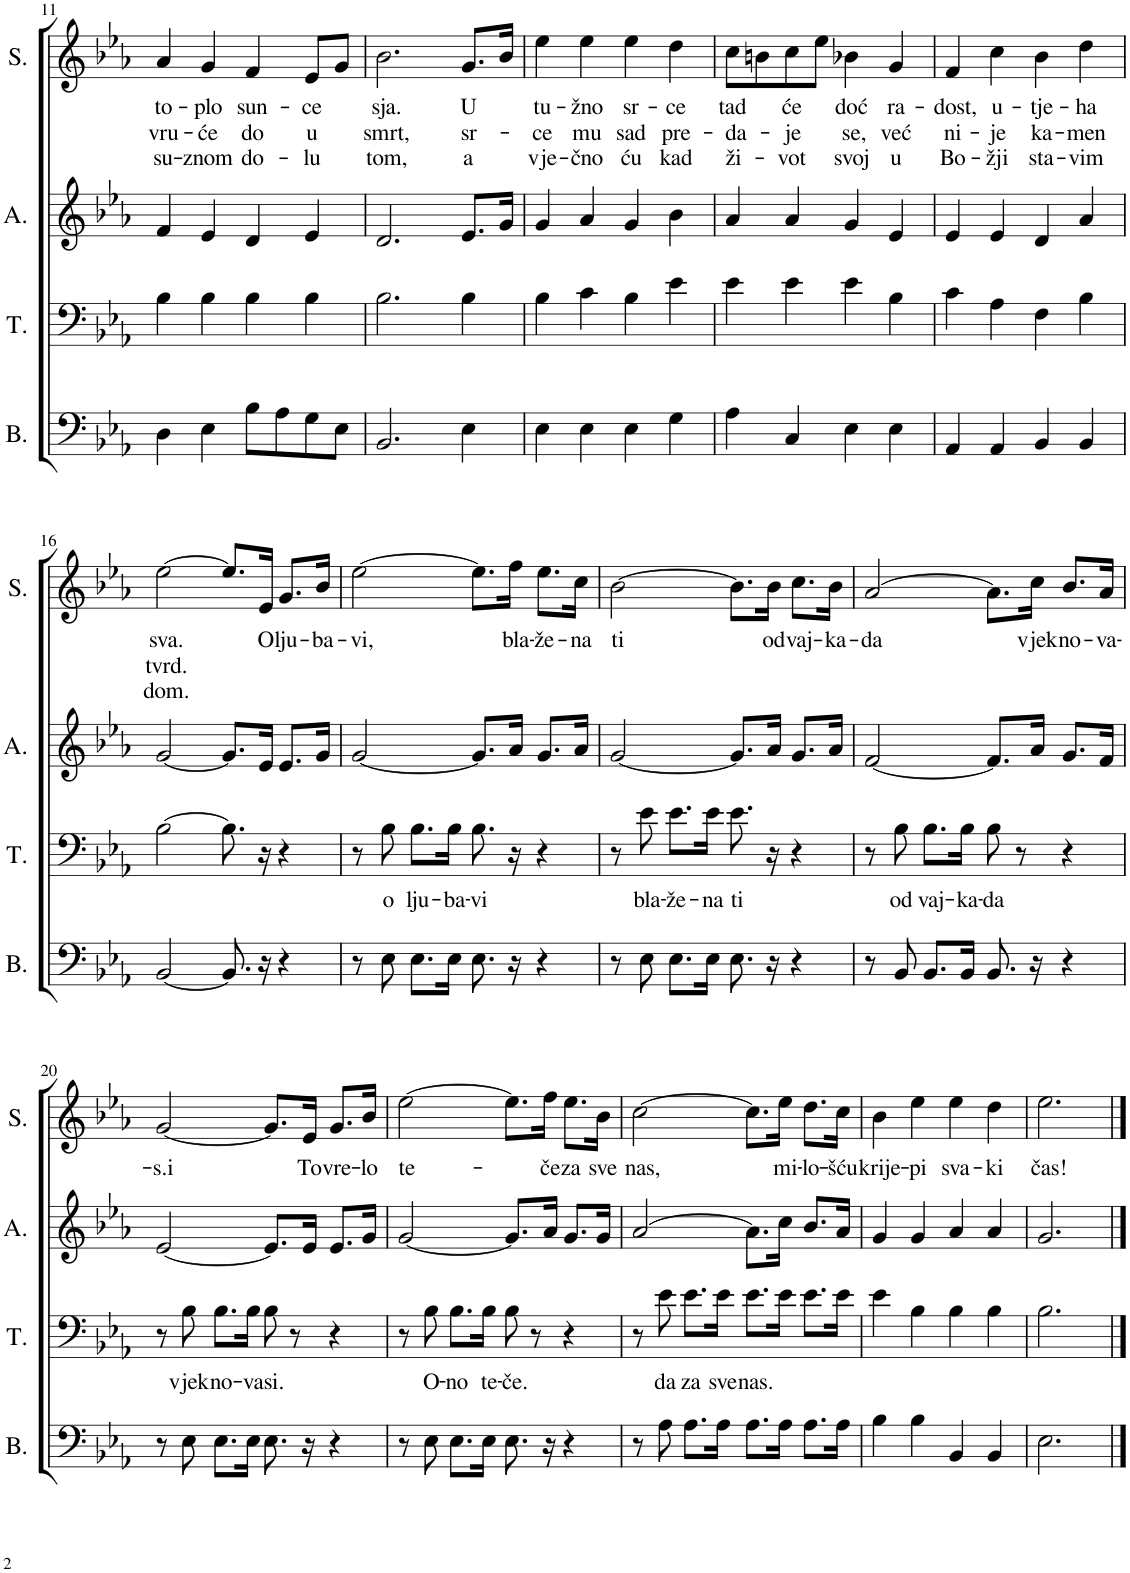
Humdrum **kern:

**kern	**kern	**text	**kern	**kern	**text	**text	**text
*part4	*part3	*part3	*part2	*part1	*part1	*part1	*part1
*staff4	*staff3	*staff3	*staff2	*staff1	*staff1	*staff1	*staff1
*I"Bass	*I"Tenor	*	*I"Alto	*I"Soprano	*	*	*
*I'B.	*I'T.	*	*I'A.	*I'S.	*	*	*
!!LO:PB:g=z
*clefF4	*clefF4	*	*clefG2	*clefG2	*	*	*
*k[b-e-a-]	*k[b-e-a-]	*	*k[b-e-a-]	*k[b-e-a-]	*	*	*
*M4/4	*M4/4	*	*M4/4	*M4/4	*	*	*
*met(c)	*met(c)	*	*met(c)	*met(c)	*	*	*
=11	=11	=11	=11	=11	=11	=11	=11
!	!	!	!	!	!LO:LY:b	!LO:LY:b	!LO:LY:b
4D\	4B-\	.	4f/	4a-/	to-	vru-	su-
!	!	!	!	!	!LO:LY:b	!LO:LY:b	!LO:LY:b
4E-\	4B-\	.	4e-/	4g/	-plo	-će	-znom
!	!	!	!	!	!LO:LY:b	!LO:LY:b	!LO:LY:b
8B-\L	4B-\	.	4d/	4f/	sun-	do	do-
8A-\	.	.	.	.	.	.	.
!	!	!	!	!	!LO:LY:b	!LO:LY:b	!LO:LY:b
8G\	4B-\	.	4e-/	8e-/L	-ce	u	lu
8E-\J	.	.	.	8g/J	.	.	.
=12	=12	=12	=12	=12	=12	=12	=12
!	!	!	!	!	!LO:LY:b	!LO:LY:b	!LO:LY:b
2.BB-/	2.B-\	.	2.d/	2.b-\	sja.	smrt,	tom,
!	!	!	!	!	!LO:LY:b	!LO:LY:b	!LO:LY:b
4E-\	4B-\	.	8.e-/L	8.g/L	U	sr-	a
.	.	.	16g/Jk	16b-/Jk	.	.	.
=13	=13	=13	=13	=13	=13	=13	=13
!	!	!	!	!	!LO:LY:b	!LO:LY:b	!LO:LY:b
4E-\	4B-\	.	4g/	4ee-\	tu-	-ce	vje-
!	!	!	!	!	!LO:LY:b	!LO:LY:b	!LO:LY:b
4E-\	4c\	.	4a-/	4ee-\	-žno	mu	-čno
!	!	!	!	!	!LO:LY:b	!LO:LY:b	!LO:LY:b
4E-\	4B-\	.	4g/	4ee-\	sr-	sad	ću
!	!	!	!	!	!LO:LY:b	!LO:LY:b	!LO:LY:b
4G\	4e-\	.	4b-\	4dd\	-ce	pre-	kad
=14	=14	=14	=14	=14	=14	=14	=14
!	!	!	!	!	!LO:LY:b	!LO:LY:b	!LO:LY:b
4A-\	4e-\	.	4a-/	8cc\L	tad	-da-	ži-
.	.	.	.	8bn\	.	.	.
!	!	!	!	!	!LO:LY:b	!LO:LY:b	!LO:LY:b
4C/	4e-\	.	4a-/	8cc\	će	-je	-vot
.	.	.	.	8ee-\J	.	.	.
!	!	!	!	!	!LO:LY:b	!LO:LY:b	!LO:LY:b
4E-\	4e-\	.	4g/	4b-X\	doć	se,	svoj
!	!	!	!	!	!LO:LY:b	!LO:LY:b	!LO:LY:b
4E-\	4B-\	.	4e-/	4g/	ra-	već	u
=15	=15	=15	=15	=15	=15	=15	=15
!	!	!	!	!	!LO:LY:b	!LO:LY:b	!LO:LY:b
4AA-/	4c\	.	4e-/	4f/	-dost,	ni-	Bo-
!	!	!	!	!	!LO:LY:b	!LO:LY:b	!LO:LY:b
4AA-/	4A-\	.	4e-/	4cc\	u-	-je	-žji
!	!	!	!	!	!LO:LY:b	!LO:LY:b	!LO:LY:b
4BB-/	4F\	.	4d/	4b-\	-tje-	ka-	sta-
!	!	!	!	!	!LO:LY:b	!LO:LY:b	!LO:LY:b
4BB-/	4B-\	.	4a-/	4dd\	-ha	-men	-vim
!!LO:LB:g=z
=16	=16	=16	=16	=16	=16	=16	=16
!	!	!	!	!	!LO:LY:b	!LO:LY:b	!LO:LY:b
[2BB-/	[2B-\	.	[2g/	[2ee-\	sva.	tvrd.	dom.
8.BB-/]	8.B-\]	.	8.g/L]	8.ee-/L]	.	.	.
!	!	!	!	!	!LO:LY:b	!	!
16r	16r	.	16e-/Jk	16e-/Jk	O	.	.
!	!	!	!	!	!LO:LY:b	!	!
4r	4r	.	8.e-/L	8.g/L	lju-	.	.
!	!	!	!	!	!LO:LY:b	!	!
.	.	.	16g/Jk	16b-/Jk	-ba-	.	.
=17	=17	=17	=17	=17	=17	=17	=17
!	!	!	!	!	!LO:LY:b	!	!
8r	8r	.	[2g/	[2ee-\	-vi,	.	.
!	!	!LO:LY:b	!	!	!	!	!
8E-\	8B-\	o	.	.	.	.	.
!	!	!LO:LY:b	!	!	!	!	!
8.E-\L	8.B-\L	lju-	.	.	.	.	.
!	!	!LO:LY:b	!	!	!	!	!
16E-\Jk	16B-\Jk	-ba-	.	.	.	.	.
!	!	!LO:LY:b	!	!	!	!	!
8.E-\	8.B-\	-vi	8.g/L]	8.ee-\L]	.	.	.
!	!	!	!	!	!LO:LY:b	!	!
16r	16r	.	16a-/Jk	16ff\Jk	bla-	.	.
!	!	!	!	!	!LO:LY:b	!	!
4r	4r	.	8.g/L	8.ee-\L	-že-	.	.
!	!	!	!	!	!LO:LY:b	!	!
.	.	.	16a-/Jk	16cc\Jk	-na	.	.
=18	=18	=18	=18	=18	=18	=18	=18
!	!	!	!	!	!LO:LY:b	!	!
8r	8r	.	[2g/	[2b-\	ti	.	.
!	!	!LO:LY:b	!	!	!	!	!
8E-\	8e-\	bla-	.	.	.	.	.
!	!	!LO:LY:b	!	!	!	!	!
8.E-\L	8.e-\L	-že-	.	.	.	.	.
!	!	!LO:LY:b	!	!	!	!	!
16E-\Jk	16e-\Jk	-na	.	.	.	.	.
!	!	!LO:LY:b	!	!	!	!	!
8.E-\	8.e-\	ti	8.g/L]	8.b-\L]	.	.	.
!	!	!	!	!	!LO:LY:b	!	!
16r	16r	.	16a-/Jk	16b-\Jk	od	.	.
!	!	!	!	!	!LO:LY:b	!	!
4r	4r	.	8.g/L	8.cc\L	vaj-	.	.
!	!	!	!	!	!LO:LY:b	!	!
.	.	.	16a-/Jk	16b-\Jk	-ka-	.	.
=19	=19	=19	=19	=19	=19	=19	=19
!	!	!	!	!	!LO:LY:b	!	!
8r	8r	.	[2f/	[2a-/	-da	.	.
!	!	!LO:LY:b	!	!	!	!	!
8BB-/	8B-\	od	.	.	.	.	.
!	!	!LO:LY:b	!	!	!	!	!
8.BB-/L	8.B-\L	vaj-	.	.	.	.	.
!	!	!LO:LY:b	!	!	!	!	!
16BB-/Jk	16B-\Jk	-ka-	.	.	.	.	.
!	!	!LO:LY:b	!	!	!	!	!
8.BB-/	8B-\	-da	8.f/L]	8.a-\L]	.	.	.
.	8r	.	.	.	.	.	.
!	!	!	!	!	!LO:LY:b	!	!
16r	.	.	16a-/Jk	16cc\Jk	vjek	.	.
!	!	!	!	!	!LO:LY:b	!	!
4r	4r	.	8.g/L	8.b-/L	no-	.	.
!	!	!	!	!	!LO:LY:b	!	!
.	.	.	16f/Jk	16a-/Jk	-va-	.	.
!!LO:LB:g=z
=20	=20	=20	=20	=20	=20	=20	=20
!	!	!	!	!	!LO:LY:b	!	!
8r	8r	.	[2e-/	[2g/	-s.i	.	.
!	!	!LO:LY:b	!	!	!	!	!
8E-\	8B-\	vjek	.	.	.	.	.
!	!	!LO:LY:b	!	!	!	!	!
8.E-\L	8.B-\L	no-	.	.	.	.	.
!	!	!LO:LY:b	!	!	!	!	!
16E-\Jk	16B-\Jk	-va	.	.	.	.	.
!	!	!LO:LY:b	!	!	!	!	!
8.E-\	8B-\	si.	8.e-/L]	8.g/L]	.	.	.
.	8r	.	.	.	.	.	.
!	!	!	!	!	!LO:LY:b	!	!
16r	.	.	16e-/Jk	16e-/Jk	To	.	.
!	!	!	!	!	!LO:LY:b	!	!
4r	4r	.	8.e-/L	8.g/L	vre-	.	.
!	!	!	!	!	!LO:LY:b	!	!
.	.	.	16g/Jk	16b-/Jk	-lo	.	.
=21	=21	=21	=21	=21	=21	=21	=21
!	!	!	!	!	!LO:LY:b	!	!
8r	8r	.	[2g/	[2ee-\	te-	.	.
!	!	!LO:LY:b	!	!	!	!	!
8E-\	8B-\	O-	.	.	.	.	.
!	!	!LO:LY:b	!	!	!	!	!
8.E-\L	8.B-\L	-no	.	.	.	.	.
!	!	!LO:LY:b	!	!	!	!	!
16E-\Jk	16B-\Jk	te-	.	.	.	.	.
!	!	!LO:LY:b	!	!	!	!	!
8.E-\	8B-\	-če.	8.g/L]	8.ee-\L]	.	.	.
.	8r	.	.	.	.	.	.
!	!	!	!	!	!LO:LY:b	!	!
16r	.	.	16a-/Jk	16ff\Jk	-če	.	.
!	!	!	!	!	!LO:LY:b	!	!
4r	4r	.	8.g/L	8.ee-\L	za	.	.
!	!	!	!	!	!LO:LY:b	!	!
.	.	.	16g/Jk	16b-\Jk	sve	.	.
=22	=22	=22	=22	=22	=22	=22	=22
!	!	!	!	!	!LO:LY:b	!	!
8r	8r	.	[2a-/	[2cc\	nas,	.	.
!	!	!LO:LY:b	!	!	!	!	!
8A-\	8e-\	da	.	.	.	.	.
!	!	!LO:LY:b	!	!	!	!	!
8.A-\L	8.e-\L	za	.	.	.	.	.
!	!	!LO:LY:b	!	!	!	!	!
16A-\Jk	16e-\Jk	sve	.	.	.	.	.
!	!	!LO:LY:b	!	!	!	!	!
8.A-\L	8.e-\L	nas.	8.a-\L]	8.cc\L]	.	.	.
!	!	!	!	!	!LO:LY:b	!	!
16A-\Jk	16e-\Jk	.	16cc\Jk	16ee-\Jk	mi-	.	.
!	!	!	!	!	!LO:LY:b	!	!
8.A-\L	8.e-\L	.	8.b-/L	8.dd\L	-lo-	.	.
!	!	!	!	!	!LO:LY:b	!	!
16A-\Jk	16e-\Jk	.	16a-/Jk	16cc\Jk	-šću	.	.
=23	=23	=23	=23	=23	=23	=23	=23
!	!	!	!	!	!LO:LY:b	!	!
4B-\	4e-\	.	4g/	4b-\	krije-	.	.
!	!	!	!	!	!LO:LY:b	!	!
4B-\	4B-\	.	4g/	4ee-\	-pi	.	.
!	!	!	!	!	!LO:LY:b	!	!
4BB-/	4B-\	.	4a-/	4ee-\	sva-	.	.
!	!	!	!	!	!LO:LY:b	!	!
4BB-/	4B-\	.	4a-/	4dd\	-ki	.	.
=24	=24	=24	=24	=24	=24	=24	=24
!	!	!	!	!	!LO:LY:b	!	!
2.E-\	2.B-\	.	2.g/	2.ee-\	čas!	.	.
==	==	==	==	==	==	==	==
*-	*-	*-	*-	*-	*-	*-	*-
